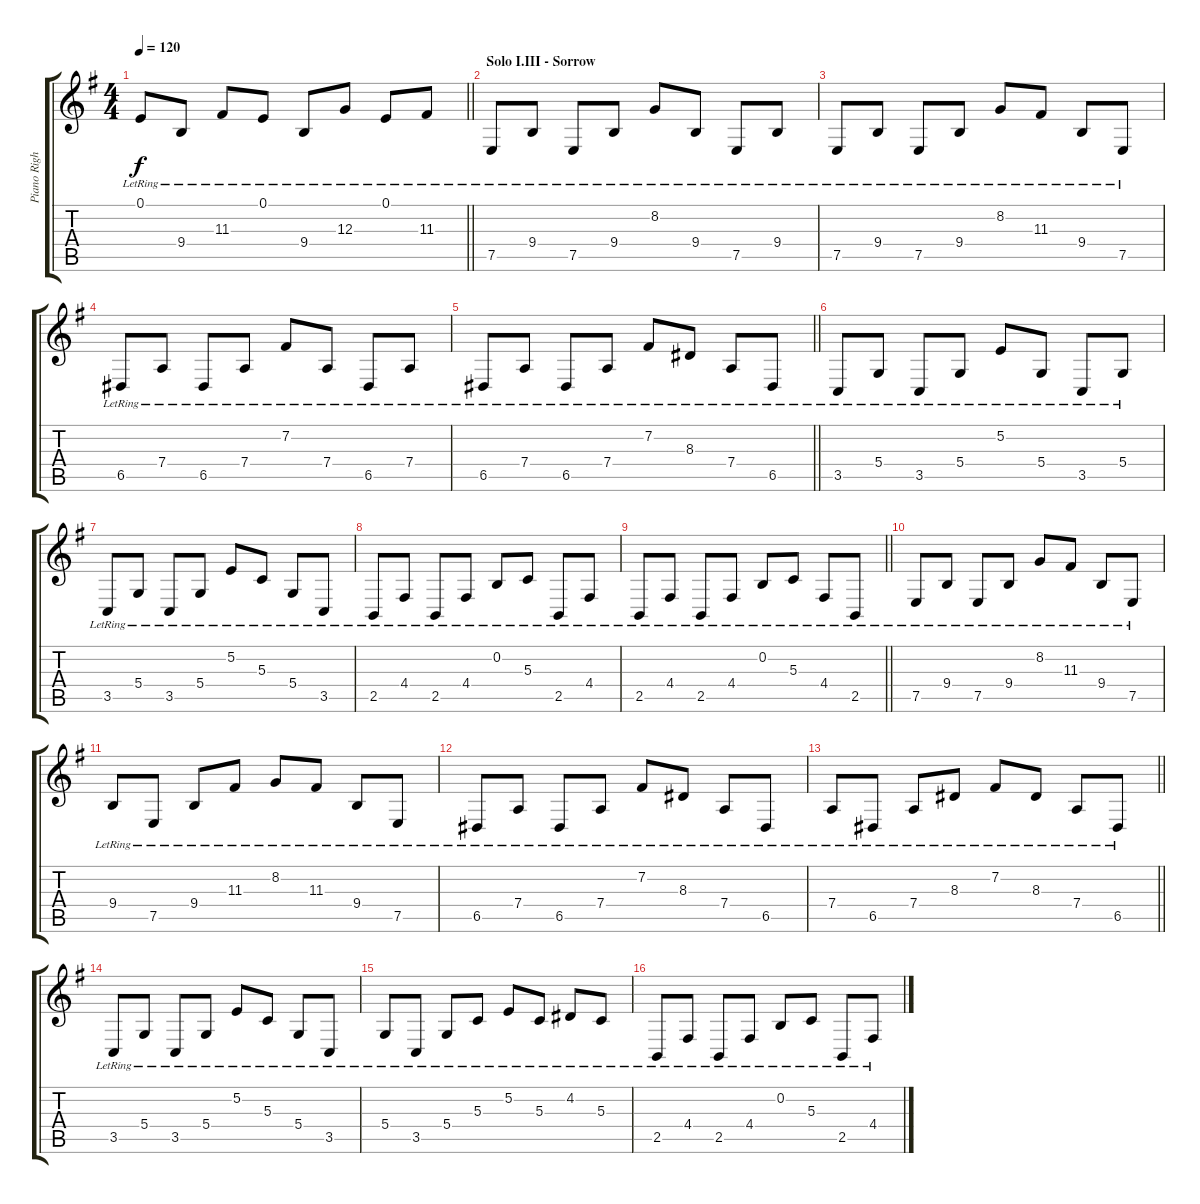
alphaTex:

\track ("Piano Right Standard" "Piano Righ") {instrument acousticgrandpiano}
\staff {score tabs}
\tuning (E4 B3 G3 D3 A2 E2) {hide}
\ts (4 4)
\tempo 120
\clef g2
\barLineRight lightlight
\ks eminor
0.1{lr}.8{dy f} 9.4{lr}.8 11.3{lr}.8 0.1{lr}.8 9.4{lr}.8 12.3{lr}.8 0.1{lr}.8 11.3{lr}.8 |
\section ("" "Solo I.III - Sorrow")
7.5{lr}.8 9.4{lr}.8 7.5{lr}.8 9.4{lr}.8 8.2{lr}.8 9.4{lr}.8 7.5{lr}.8 9.4{lr}.8 |
7.5{lr}.8 9.4{lr}.8 7.5{lr}.8 9.4{lr}.8 8.2{lr}.8 11.3{lr}.8 9.4{lr}.8 7.5{lr}.8 |
6.5{lr}.8 7.4{lr}.8 6.5{lr}.8 7.4{lr}.8 7.2{lr}.8 7.4{lr}.8 6.5{lr}.8 7.4{lr}.8 |
\barLineRight lightlight
6.5{lr}.8 7.4{lr}.8 6.5{lr}.8 7.4{lr}.8 7.2{lr}.8 8.3{lr}.8 7.4{lr}.8 6.5{lr}.8 |
3.5{lr}.8 5.4{lr}.8 3.5{lr}.8 5.4{lr}.8 5.2{lr}.8 5.4{lr}.8 3.5{lr}.8 5.4{lr}.8 |
3.5{lr}.8 5.4{lr}.8 3.5{lr}.8 5.4{lr}.8 5.2{lr}.8 5.3{lr}.8 5.4{lr}.8 3.5{lr}.8 |
2.5{lr}.8 4.4{lr}.8 2.5{lr}.8 4.4{lr}.8 0.2{lr}.8 5.3{lr}.8 2.5{lr}.8 4.4{lr}.8 |
\barLineRight lightlight
2.5{lr}.8 4.4{lr}.8 2.5{lr}.8 4.4{lr}.8 0.2{lr}.8 5.3{lr}.8 4.4{lr}.8 2.5{lr}.8 |
7.5{lr}.8 9.4{lr}.8 7.5{lr}.8 9.4{lr}.8 8.2{lr}.8 11.3{lr}.8 9.4{lr}.8 7.5{lr}.8 |
9.4{lr}.8 7.5{lr}.8 9.4{lr}.8 11.3{lr}.8 8.2{lr}.8 11.3{lr}.8 9.4{lr}.8 7.5{lr}.8 |
6.5{lr}.8 7.4{lr}.8 6.5{lr}.8 7.4{lr}.8 7.2{lr}.8 8.3{lr}.8 7.4{lr}.8 6.5{lr}.8 |
\barLineRight lightlight
7.4{lr}.8 6.5{lr}.8 7.4{lr}.8 8.3{lr}.8 7.2{lr}.8 8.3{lr}.8 7.4{lr}.8 6.5{lr}.8 |
3.5{lr}.8 5.4{lr}.8 3.5{lr}.8 5.4{lr}.8 5.2{lr}.8 5.3{lr}.8 5.4{lr}.8 3.5{lr}.8 |
5.4{lr}.8 3.5{lr}.8 5.4{lr}.8 5.3{lr}.8 5.2{lr}.8 5.3{lr}.8 4.2{lr}.8 5.3{lr}.8 |
2.5{lr}.8 4.4{lr}.8 2.5{lr}.8 4.4{lr}.8 0.2{lr}.8 5.3{lr}.8 2.5{lr}.8 4.4{lr}.8
